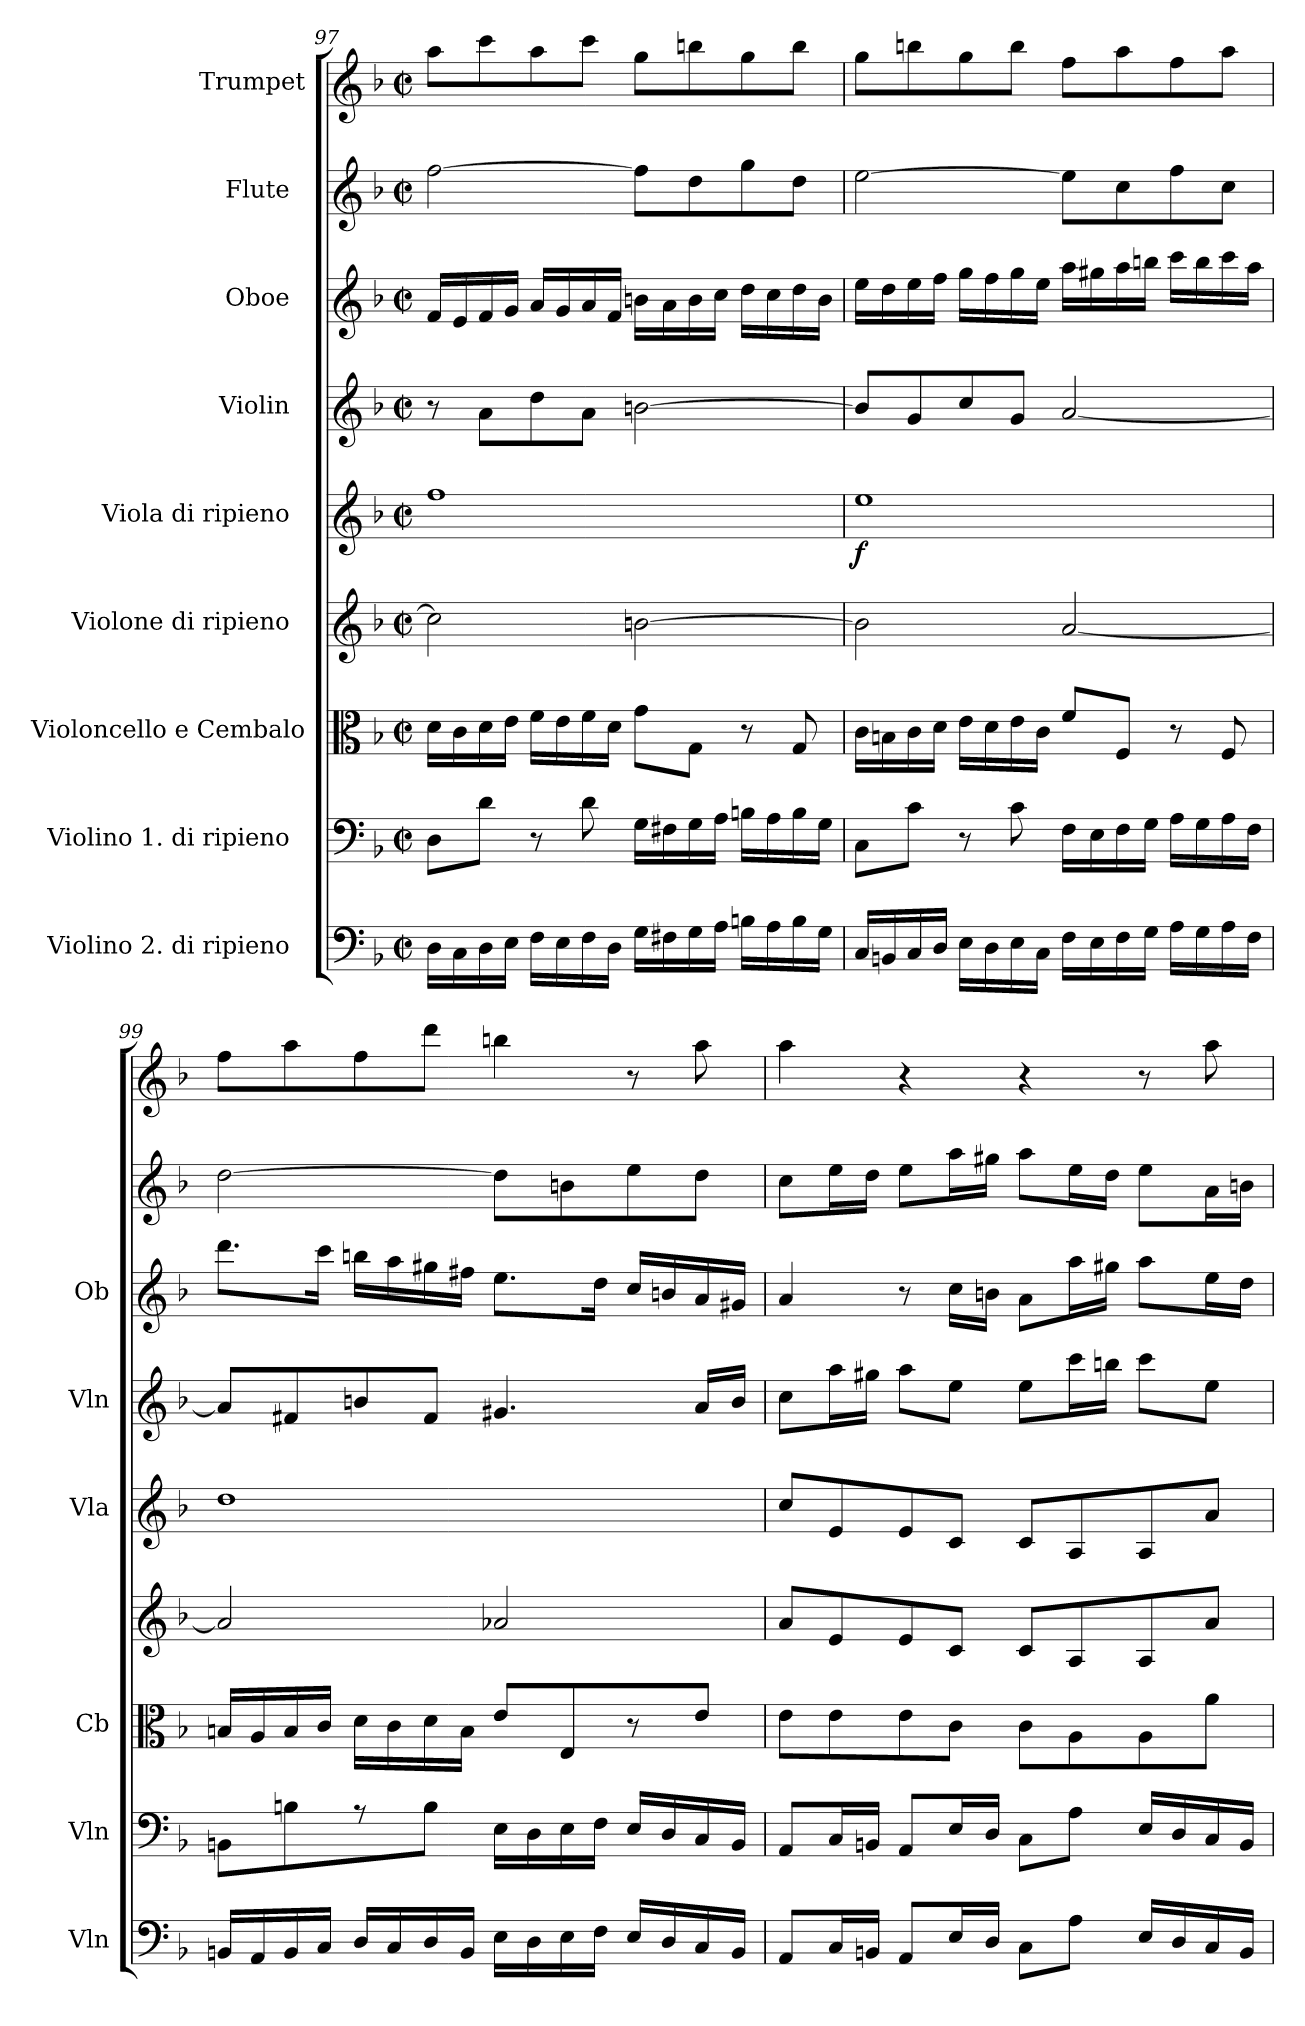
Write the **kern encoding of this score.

**kern	**kern	**kern	**kern	**kern	**dynam	**kern	**kern	**kern	**kern
*part9	*part8	*part7	*part6	*part5	*part5	*part4	*part3	*part2	*part1
*staff9	*staff8	*staff7	*staff6	*staff5	*staff5	*staff4	*staff3	*staff2	*staff1
*I"Violino 2.  di ripieno  	*I"Violino 1.  di ripieno  	*I"Violoncello  e Cembalo	*I"Violone  di ripieno  	*I"Viola  di ripieno    	*	*I"Violin              	*I"Oboe                	*I"Flute               	*I"Trumpet
*I'Vln	*I'Vln	*I'Cb	*	*I'Vla	*	*I'Vln	*I'Ob	*	*
*clefF4	*clefF4	*clefC3	*clefG2	*clefG2	*	*clefG2	*clefG2	*clefG2	*clefG2
*ITrd7c12	*	*	*	*	*	*	*	*	*
*k[b-]	*k[b-]	*k[b-]	*k[b-]	*k[b-]	*	*k[b-]	*k[b-]	*k[b-]	*k[b-]
*F:	*F:	*F:	*F:	*F:	*	*F:	*F:	*F:	*F:
*M2/2	*M2/2	*M2/2	*M2/2	*M2/2	*	*M2/2	*M2/2	*M2/2	*M2/2
*met(c|)	*met(c|)	*met(c|)	*met(c|)	*met(c|)	*	*met(c|)	*met(c|)	*met(c|)	*met(c|)
=97	=97	=97	=97	=97	=97	=97	=97	=97	=97
16DD\LL	8D\L	16d\LL	2cc\]	1ff	.	8r	16f/LL	[2ff\	8aa\L
16CC\	.	16c\	.	.	.	.	16e/	.	.
16DD\	8d\J	16d\	.	.	.	8a\L	16f/	.	8ccc\
16EE\JJ	.	16e\JJ	.	.	.	.	16g/JJ	.	.
16FF\LL	8r	16f\LL	.	.	.	8dd\	16a/LL	.	8aa\
16EE\	.	16e\	.	.	.	.	16g/	.	.
16FF\	8d\	16f\	.	.	.	8a\J	16a/	.	8ccc\J
16DD\JJ	.	16d\JJ	.	.	.	.	16f/JJ	.	.
16GG\LL	16G\LL	8g\L	[2bn\	.	.	[2bn\	16bn\LL	8ff\L]	8gg\L
16FF#X\	16F#X\	.	.	.	.	.	16a\	.	.
16GG\	16G\	8G\J	.	.	.	.	16b\	8dd\	8bbn\
16AA\JJ	16A\JJ	.	.	.	.	.	16cc\JJ	.	.
16BBn\LL	16Bn\LL	8r	.	.	.	.	16dd\LL	8gg\	8gg\
16AA\	16A\	.	.	.	.	.	16cc\	.	.
16BB\	16B\	8G/	.	.	.	.	16dd\	8dd\J	8bb\J
16GG\JJ	16G\JJ	.	.	.	.	.	16b\JJ	.	.
=98	=98	=98	=98	=98	=98	=98	=98	=98	=98
!	!	!	!	!	!LO:DY:b	!	!	!	!
16CC/LL	8C\L	16c\LL	2b\]	1ee	f	8b/L]	16ee\LL	[2ee\	8gg\L
16BBBn/	.	16Bn\	.	.	.	.	16dd\	.	.
16CC/	8c\J	16c\	.	.	.	8g/	16ee\	.	8bbn\
16DD/JJ	.	16d\JJ	.	.	.	.	16ff\JJ	.	.
16EE\LL	8r	16e\LL	.	.	.	8cc/	16gg\LL	.	8gg\
16DD\	.	16d\	.	.	.	.	16ff\	.	.
16EE\	8c\	16e\	.	.	.	8g/J	16gg\	.	8bb\J
16CC\JJ	.	16c\JJ	.	.	.	.	16ee\JJ	.	.
16FF\LL	16F\LL	8f/L	[2a/	.	.	[2a/	16aa\LL	8ee\L]	8ff\L
16EE\	16E\	.	.	.	.	.	16gg#X\	.	.
16FF\	16F\	8F/J	.	.	.	.	16aa\	8cc\	8aa\
16GG\JJ	16G\JJ	.	.	.	.	.	16bbn\JJ	.	.
16AA\LL	16A\LL	8r	.	.	.	.	16ccc\LL	8ff\	8ff\
16GG\	16G\	.	.	.	.	.	16bb\	.	.
16AA\	16A\	8F/	.	.	.	.	16ccc\	8cc\J	8aa\J
16FF\JJ	16F\JJ	.	.	.	.	.	16aa\JJ	.	.
=99	=99	=99	=99	=99	=99	=99	=99	=99	=99
16BBBn/LL	8BBn\L	16Bn/LL	2a/]	1dd	.	8a/L]	8.ddd\L	[2dd\	8ff\L
16AAA/	.	16A/	.	.	.	.	.	.	.
16BBB/	8Bn\	16B/	.	.	.	8f#X/	.	.	8aa\
16CC/JJ	.	16c/JJ	.	.	.	.	16ccc\Jk	.	.
16DD/LL	8r	16d\LL	.	.	.	8bn/	16bbn\LL	.	8ff\
16CC/	.	16c\	.	.	.	.	16aa\	.	.
16DD/	8B\J	16d\	.	.	.	8f#/J	16gg#X\	.	8ddd\J
16BBB/JJ	.	16B\JJ	.	.	.	.	16ff#X\JJ	.	.
16EE\LL	16E\LL	8e/L	2a-X/	.	.	4.g#X/	8.ee\L	8dd\L]	4bbn\
16DD\	16D\	.	.	.	.	.	.	.	.
16EE\	16E\	8E/	.	.	.	.	.	8bn\	.
16FF\JJ	16F\JJ	.	.	.	.	.	16dd\Jk	.	.
16EE/LL	16E/LL	8r	.	.	.	.	16cc/LL	8ee\	8r
16DD/	16D/	.	.	.	.	.	16bn/	.	.
16CC/	16C/	8e/J	.	.	.	16a/LL	16a/	8dd\J	8aa\
16BBB/JJ	16BB/JJ	.	.	.	.	16b\JJ	16g#X/JJ	.	.
=100	=100	=100	=100	=100	=100	=100	=100	=100	=100
8AAA/L	8AA/L	8e\L	8a/L	8cc/L	.	8cc\L	4a/	8cc\L	4aa\
16CC/L	16C/L	8e\	8e/	8e/	.	16aa\L	.	16ee\L	.
16BBBn/JJ	16BBn/JJ	.	.	.	.	16gg#X\JJ	.	16dd\JJ	.
8AAA/L	8AA/L	8e\	8e/	8e/	.	8aa\L	8r	8ee\L	4r
16EE/L	16E/L	8c\J	8c/J	8c/J	.	8ee\J	16cc\LL	16aa\L	.
16DD/JJ	16D/JJ	.	.	.	.	.	16bn\JJ	16gg#X\JJ	.
8CC\L	8C\L	8c\L	8c/L	8c/L	.	8ee\L	8a\L	8aa\L	4r
8AA\J	8A\J	8A\	8A/	8A/	.	16ccc\L	16aa\L	16ee\L	.
.	.	.	.	.	.	16bbn\JJ	16gg#X\JJ	16dd\JJ	.
16EE/LL	16E/LL	8A\	8A/	8A/	.	8ccc\L	8aa\L	8ee\L	8r
16DD/	16D/	.	.	.	.	.	.	.	.
16CC/	16C/	8a\J	8a/J	8a/J	.	8ee\J	16ee\L	16a\L	8aa\
16BBB/JJ	16BB/JJ	.	.	.	.	.	16dd\JJ	16bn\JJ	.
=	=	=	=	=	=	=	=	=	=
*-	*-	*-	*-	*-	*-	*-	*-	*-	*-
